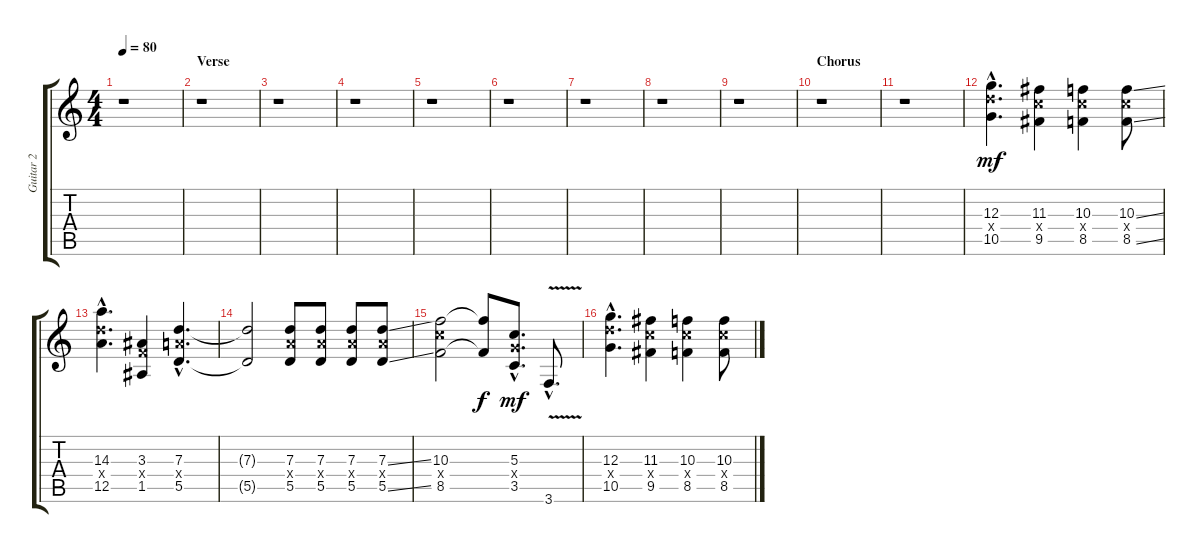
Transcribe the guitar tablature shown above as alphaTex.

\track ("Guitar 2" "Guitar 2") {instrument distortionguitar}
\staff {score tabs}
\tuning (E4 B3 G3 D3 A2 D2) {hide}
\ts (4 4)
\tempo 80
\clef g2
\ks c
r.1{dy mf} |
\section ("" "Verse")
r.1 |
r.1 |
r.1 |
r.1 |
r.1 |
r.1 |
r.1 |
r.1 |
\section ("" "Chorus")
r.1 |
r.1 |
(12.3{hac} 12.4{hac x} 10.5{hac}).4{d} (11.3 10.4{x} 9.5).4 (10.3 10.4{x} 8.5).4 (10.3{ss} 10.4{x} 8.5{ss}).8 |
(14.3{hac} 12.4{hac x} 12.5{hac}).4{d} (3.3 3.4{x} 1.5).4 (7.3{hac} 7.4{hac x} 5.5{hac}).4{d} |
(7.3{t} 5.5{t}).2 (7.3 7.4{x} 5.5).8 (7.3 7.4{x} 5.5).8 (7.3 7.4{x} 5.5).8 (7.3{ss} 7.4{x} 5.5{ss}).8 |
(10.3 10.4{x} 8.5).2 (10.3{t} 8.5{t}).8{dy f} (5.3{hac} 5.4{hac x} 3.5{hac}).8{d dy mf} 3.6{v hac}.8{d} |
(12.3{hac} 12.4{hac x} 10.5{hac}).4{d} (11.3 10.4{x} 9.5).4 (10.3 10.4{x} 8.5).4 (10.3{ss} 10.4{x} 8.5{ss}).8
